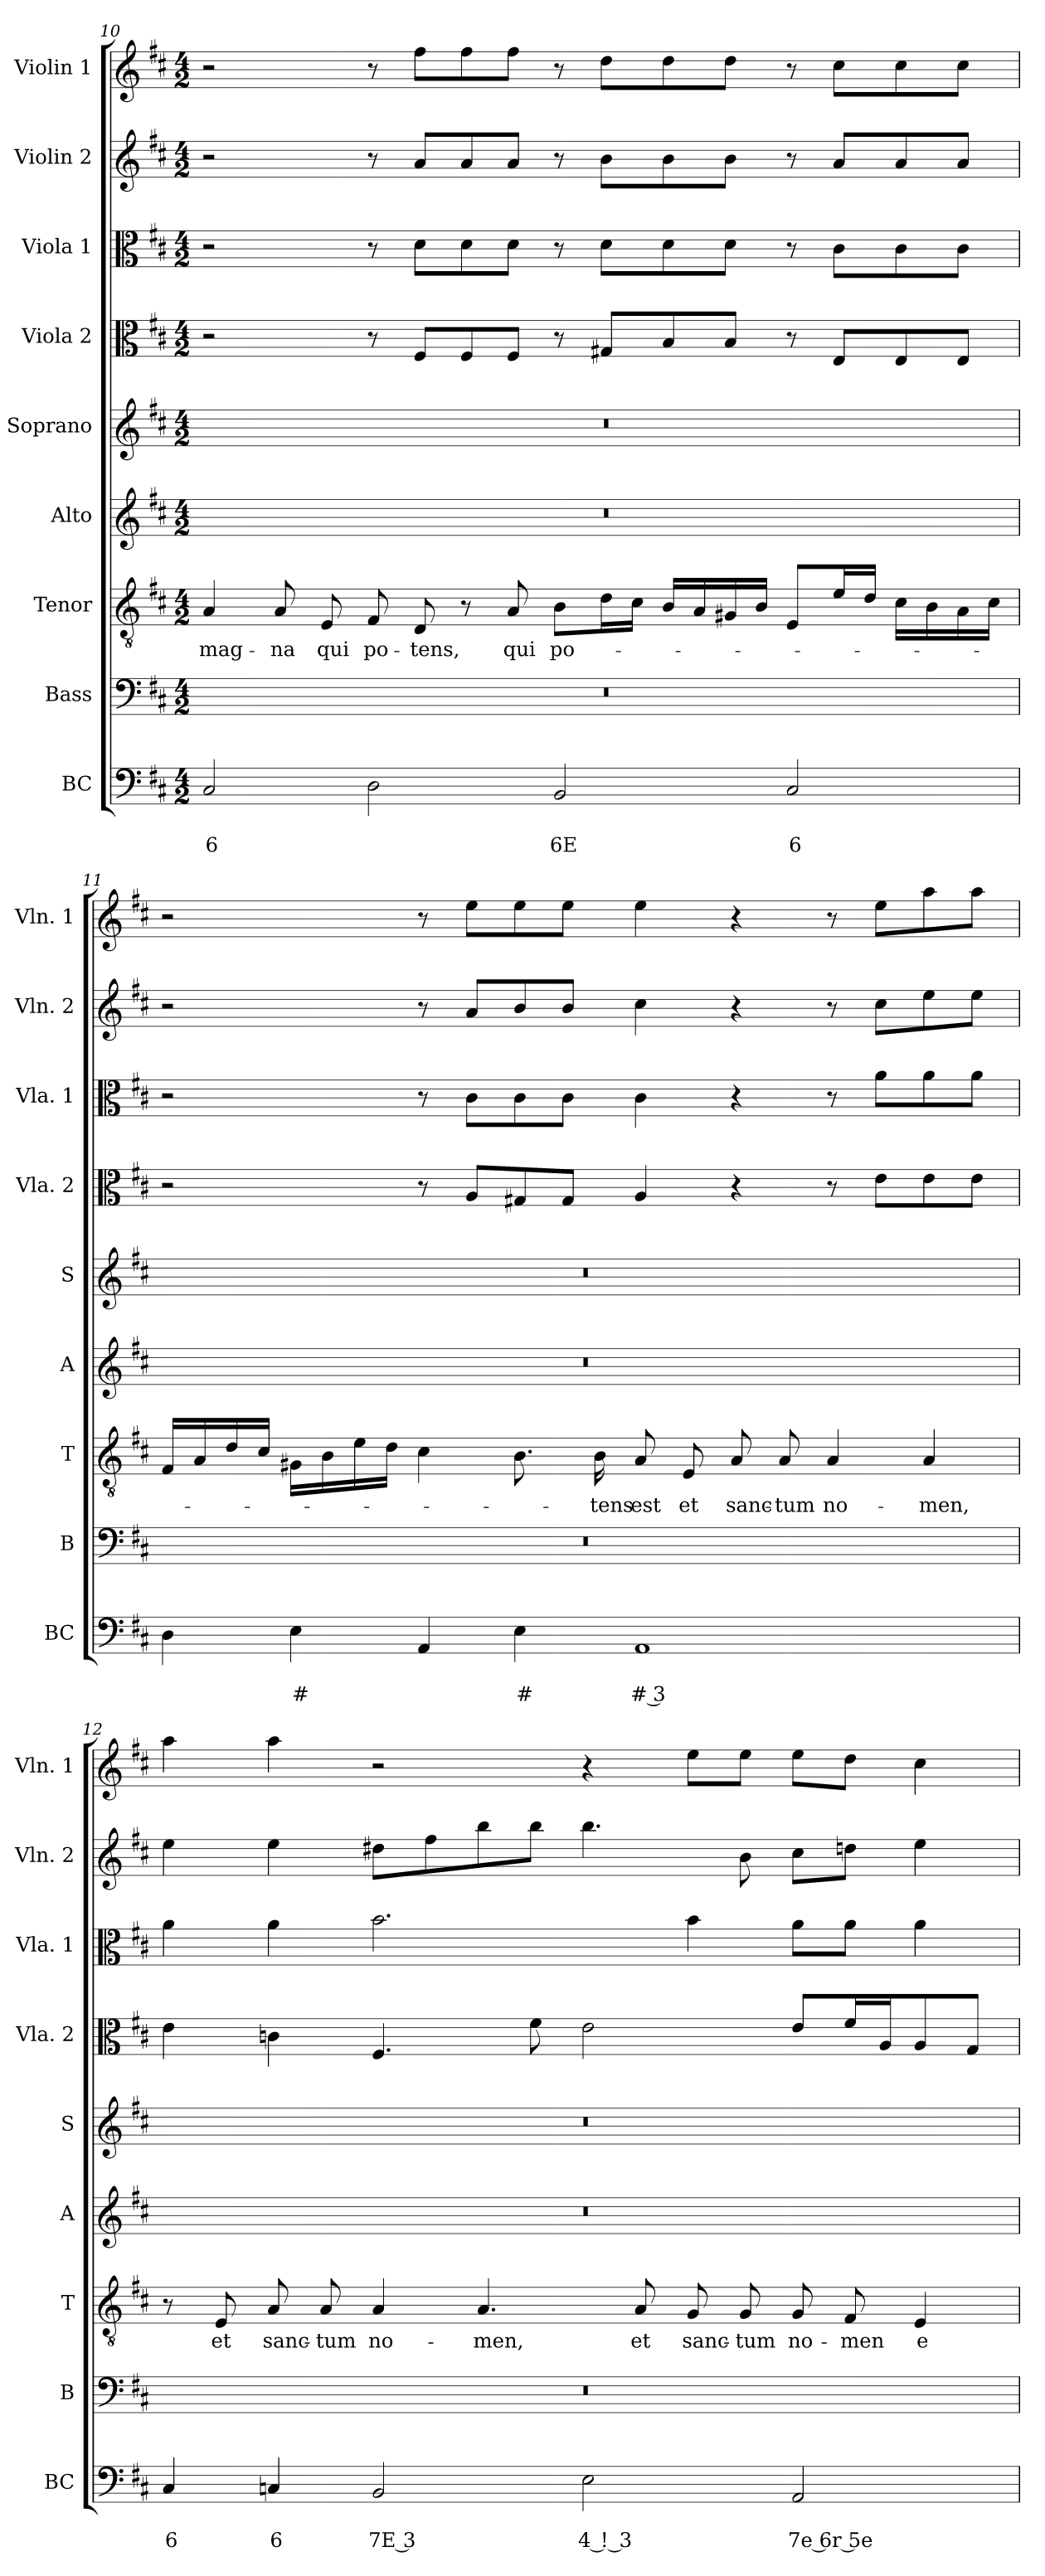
**kern	**text	**text	**kern	**kern	**text	**kern	**kern	**kern	**kern	**kern	**kern
*part9	*part9	*part9	*part8	*part7	*part7	*part6	*part5	*part4	*part3	*part2	*part1
*staff9	*staff9	*staff9	*staff8	*staff7	*staff7	*staff6	*staff5	*staff4	*staff3	*staff2	*staff1
*I"BC	*	*	*I"Bass	*I"Tenor	*	*I"Alto	*I"Soprano	*I"Viola 2	*I"Viola 1	*I"Violin 2	*I"Violin 1
*I'BC	*	*	*I'B	*I'T	*	*I'A	*I'S	*I'Vla. 2	*I'Vla. 1	*I'Vln. 2	*I'Vln. 1
*clefF4	*	*	*clefF4	*clefGv2	*	*clefG2	*clefG2	*clefC3	*clefC3	*clefG2	*clefG2
*k[f#c#]	*	*	*k[f#c#]	*k[f#c#]	*	*k[f#c#]	*k[f#c#]	*k[f#c#]	*k[f#c#]	*k[f#c#]	*k[f#c#]
*D:	*	*	*D:	*D:	*	*D:	*D:	*D:	*D:	*D:	*D:
*M4/2	*	*	*M4/2	*M4/2	*	*M4/2	*M4/2	*M4/2	*M4/2	*M4/2	*M4/2
=10	=10	=10	=10	=10	=10	=10	=10	=10	=10	=10	=10
!	!	!LO:LY:b	!	!	!LO:LY:b	!	!	!	!	!	!
2C#/	.	6	0r	4A/	mag-	0r	0r	2r	2r	2r	2r
!	!	!	!	!	!LO:LY:b	!	!	!	!	!	!
.	.	.	.	8A/	-na	.	.	.	.	.	.
!	!	!	!	!	!LO:LY:b	!	!	!	!	!	!
.	.	.	.	8E/	qui	.	.	.	.	.	.
!	!	!	!	!	!LO:LY:b	!	!	!	!	!	!
2D\	.	.	.	8F#/	po-	.	.	8r	8r	8r	8r
!	!	!	!	!	!LO:LY:b	!	!	!	!	!	!
.	.	.	.	8D/	-tens,	.	.	8F#/L	8d\L	8a/L	8ff#\L
.	.	.	.	8r	.	.	.	8F#/	8d\	8a/	8ff#\
!	!	!	!	!	!LO:LY:b	!	!	!	!	!	!
.	.	.	.	8A/	qui	.	.	8F#/J	8d\J	8a/J	8ff#\J
!	!	!LO:LY:b	!	!	!LO:LY:b	!	!	!	!	!	!
2BB/	.	6E	.	8B\L	po-	.	.	8r	8r	8r	8r
.	.	.	.	16d\L	.	.	.	8G#X/L	8d\L	8b\L	8dd\L
.	.	.	.	16c#\JJ	.	.	.	.	.	.	.
.	.	.	.	16B/LL	.	.	.	8B/	8d\	8b\	8dd\
.	.	.	.	16A/	.	.	.	.	.	.	.
.	.	.	.	16G#X/	.	.	.	8B/J	8d\J	8b\J	8dd\J
.	.	.	.	16B/JJ	.	.	.	.	.	.	.
!	!	!LO:LY:b	!	!	!	!	!	!	!	!	!
2C#/	.	6	.	8E/L	.	.	.	8r	8r	8r	8r
.	.	.	.	16e/L	.	.	.	8E/L	8c#\L	8a/L	8cc#\L
.	.	.	.	16d/JJ	.	.	.	.	.	.	.
.	.	.	.	16c#\LL	.	.	.	8E/	8c#\	8a/	8cc#\
.	.	.	.	16B\	.	.	.	.	.	.	.
.	.	.	.	16A\	.	.	.	8E/J	8c#\J	8a/J	8cc#\J
.	.	.	.	16c#\JJ	.	.	.	.	.	.	.
!!LO:PB:g=z
=11	=11	=11	=11	=11	=11	=11	=11	=11	=11	=11	=11
4D\	.	.	0r	16F#/LL	.	0r	0r	2r	2r	2r	2r
.	.	.	.	16A/	.	.	.	.	.	.	.
.	.	.	.	16d/	.	.	.	.	.	.	.
.	.	.	.	16c#/JJ	.	.	.	.	.	.	.
!	!	!LO:LY:b	!	!	!	!	!	!	!	!	!
4E\	.	#	.	16G#X\LL	.	.	.	.	.	.	.
.	.	.	.	16B\	.	.	.	.	.	.	.
.	.	.	.	16e\	.	.	.	.	.	.	.
.	.	.	.	16d\JJ	.	.	.	.	.	.	.
4AA/	.	.	.	4c#\	.	.	.	8r	8r	8r	8r
.	.	.	.	.	.	.	.	8A/L	8c#\L	8a/L	8ee\L
!	!	!LO:LY:b	!	!	!	!	!	!	!	!	!
4E\	.	#	.	8.B\	.	.	.	8G#X/	8c#\	8b/	8ee\
.	.	.	.	.	.	.	.	8G#/J	8c#\J	8b/J	8ee\J
!	!	!	!	!	!LO:LY:b	!	!	!	!	!	!
.	.	.	.	16B\	-tens	.	.	.	.	.	.
!	!	!LO:LY:b	!	!	!LO:LY:b	!	!	!	!	!	!
1AA	.	# 3	.	8A/	est	.	.	4A/	4c#\	4cc#\	4ee\
!	!	!	!	!	!LO:LY:b	!	!	!	!	!	!
.	.	.	.	8E/	et	.	.	.	.	.	.
!	!	!	!	!	!LO:LY:b	!	!	!	!	!	!
.	.	.	.	8A/	sanc-	.	.	4r	4r	4r	4r
!	!	!	!	!	!LO:LY:b	!	!	!	!	!	!
.	.	.	.	8A/	-tum	.	.	.	.	.	.
!	!	!	!	!	!LO:LY:b	!	!	!	!	!	!
.	.	.	.	4A/	no-	.	.	8r	8r	8r	8r
.	.	.	.	.	.	.	.	8e\L	8a\L	8cc#\L	8ee\L
!	!	!	!	!	!LO:LY:b	!	!	!	!	!	!
.	.	.	.	4A/	-men,	.	.	8e\	8a\	8ee\	8aa\
.	.	.	.	.	.	.	.	8e\J	8a\J	8ee\J	8aa\J
=12	=12	=12	=12	=12	=12	=12	=12	=12	=12	=12	=12
!	!	!LO:LY:b	!	!	!	!	!	!	!	!	!
4C#/	.	6	0r	8r	.	0r	0r	4e\	4a\	4ee\	4aa\
!	!	!	!	!	!LO:LY:b	!	!	!	!	!	!
.	.	.	.	8E/	et	.	.	.	.	.	.
!	!	!LO:LY:b	!	!	!LO:LY:b	!	!	!	!	!	!
4Cn/	.	6	.	8A/	sanc-	.	.	4cn\	4a\	4ee\	4aa\
!	!	!	!	!	!LO:LY:b	!	!	!	!	!	!
.	.	.	.	8A/	-tum	.	.	.	.	.	.
!	!	!LO:LY:b	!	!	!LO:LY:b	!	!	!	!	!	!
2BB/	.	7E 3	.	4A/	no-	.	.	4.F#/	2.b\	8dd#X\L	2r
.	.	.	.	.	.	.	.	.	.	8ff#\	.
!	!	!	!	!	!LO:LY:b	!	!	!	!	!	!
.	.	.	.	4.A/	-men,	.	.	.	.	8bb\	.
.	.	.	.	.	.	.	.	8f#\	.	8bb\J	.
!	!	!LO:LY:b	!	!	!	!	!	!	!	!	!
2E\	.	4 ! 3	.	.	.	.	.	2e\	.	4.bb\	4r
!	!	!	!	!	!LO:LY:b	!	!	!	!	!	!
.	.	.	.	8A/	et	.	.	.	.	.	.
!	!	!	!	!	!LO:LY:b	!	!	!	!	!	!
.	.	.	.	8G/	sanc-	.	.	.	4b\	.	8ee\L
!	!	!	!	!	!LO:LY:b	!	!	!	!	!	!
.	.	.	.	8G/	-tum	.	.	.	.	8b\	8ee\J
!	!	!LO:LY:b	!	!	!LO:LY:b	!	!	!	!	!	!
2AA/	.	7e 6r 5e	.	8G/	no-	.	.	8e/L	8a\L	8cc#\L	8ee\L
!	!	!	!	!	!LO:LY:b	!	!	!	!	!	!
.	.	.	.	8F#/	-men	.	.	16f#/L	8a\J	8ddn\J	8dd\J
.	.	.	.	.	.	.	.	16A/J	.	.	.
!	!	!	!	!	!LO:LY:b	!	!	!	!	!	!
.	.	.	.	4E/	e-	.	.	8A/	4a\	4ee\	4cc#\
.	.	.	.	.	.	.	.	8G/J	.	.	.
=	=	=	=	=	=	=	=	=	=	=	=
*-	*-	*-	*-	*-	*-	*-	*-	*-	*-	*-	*-
